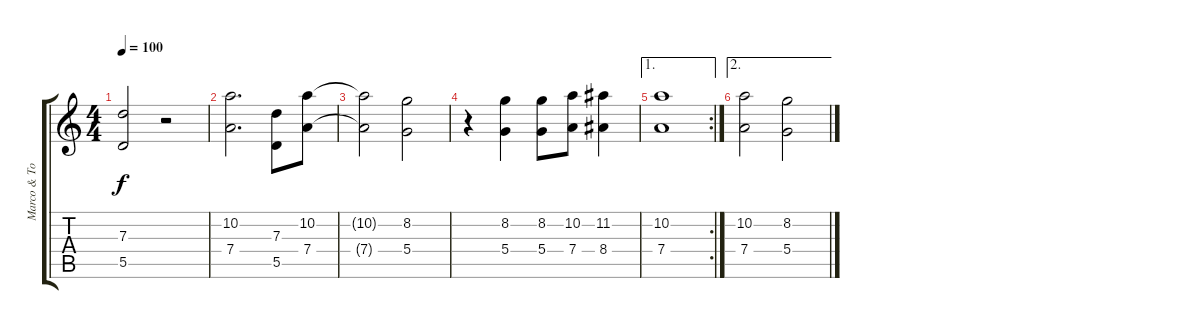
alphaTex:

\track ("Marco & Tommi (Voice)" "Marco & To") {instrument acousticguitarnylon}
\staff {score tabs}
\tuning (E4 B3 G3 D3 A2 E2) {hide}
\ts (4 4)
\tempo 100
\clef g2
\ks c
(7.3{t} 5.5{t}).2{dy f} r.2 |
(10.2 7.4).2{d} (7.3 5.5).8 (10.2 7.4).8 |
(10.2{t} 7.4{t}).2 (8.2 5.4).2 |
r.4 (8.2 5.4).4 (8.2 5.4).8 (10.2 7.4).8 (11.2 8.4).4 |
\ae 1
\rc 2
(10.2 7.4).1 |
\ae 2
(10.2 7.4).2 (8.2 5.4).2
